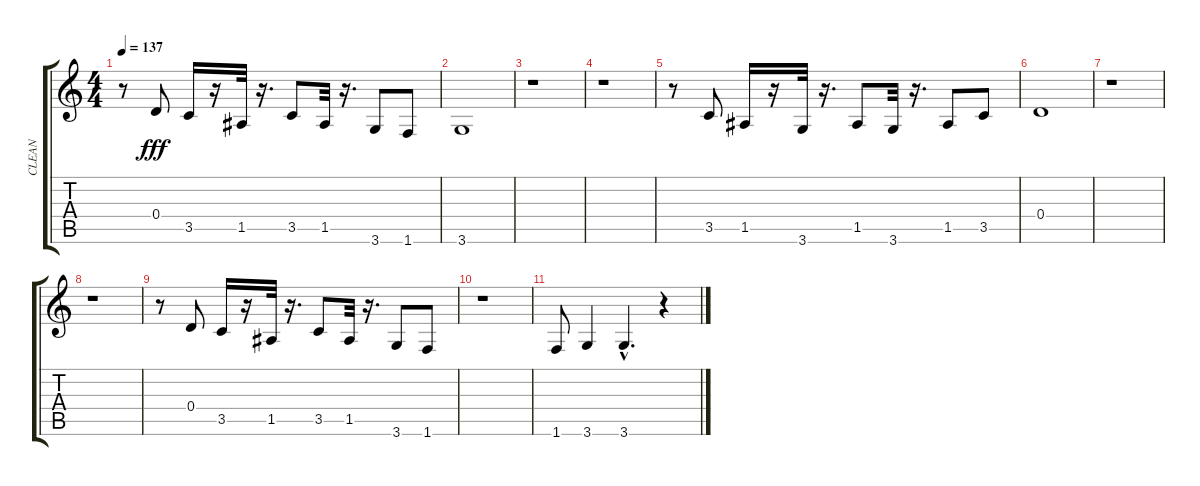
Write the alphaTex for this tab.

\track ("CLEAN" "CLEAN") {instrument electricguitarclean}
\staff {score tabs}
\tuning (E4 B3 G3 D3 A2 E2) {hide}
\ts (4 4)
\tempo 137
\clef g2
\ks c
r.8{dy fff} 0.4.8 3.5.16 r.16 1.5.32 r.16{d} 3.5.8 1.5.32 r.16{d} 3.6.8 1.6.8 |
3.6.1 |
r.1 |
r.1 |
r.8 3.5.8 1.5.16 r.16 3.6.32 r.16{d} 1.5.8 3.6.32 r.16{d} 1.5.8 3.5.8 |
0.4.1 |
r.1 |
r.1 |
r.8 0.4.8 3.5.16 r.16 1.5.32 r.16{d} 3.5.8 1.5.32 r.16{d} 3.6.8 1.6.8 |
r.1 |
1.6.8 3.6.4 3.6{hac}.4{d} r.4
